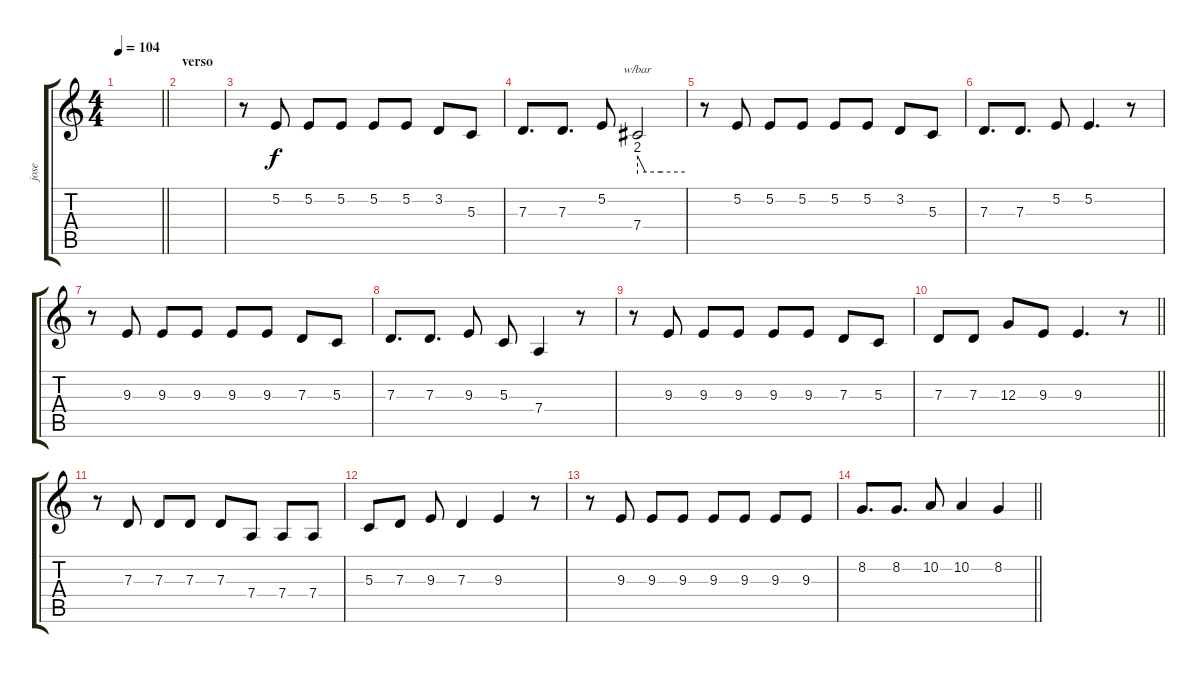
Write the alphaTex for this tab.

\track ("jose" "jose") {instrument lead2sawtooth}
\staff {score tabs}
\tuning (E4 B3 G3 D3 A2 E2) {hide}
\ts (4 4)
\tempo 104
\clef g2
\barLineRight lightlight
\ks c
|
\section ("" "verso")
|
r.8 5.2.8 5.2.8 5.2.8 5.2.8 5.2.8 3.2.8 5.3.8 |
7.3.8{d} 7.3.8{d} 5.2.8 7.4.2{tbe (custom default 0 8 10 0 30 0 60 0)} |
r.8 5.2.8 5.2.8 5.2.8 5.2.8 5.2.8 3.2.8 5.3.8 |
7.3.8{d} 7.3.8{d} 5.2.8 5.2.4{d} r.8 |
r.8 9.3.8 9.3.8 9.3.8 9.3.8 9.3.8 7.3.8 5.3.8 |
7.3.8{d} 7.3.8{d} 9.3.8 5.3.8 7.4.4 r.8 |
r.8 9.3.8 9.3.8 9.3.8 9.3.8 9.3.8 7.3.8 5.3.8 |
\barLineRight lightlight
7.3.8 7.3.8 12.3.8 9.3.8 9.3.4{d} r.8 |
\section ("" "")
r.8 7.3.8 7.3.8 7.3.8 7.3.8 7.4.8 7.4.8 7.4.8 |
5.3.8 7.3.8 9.3.8 7.3.4 9.3.4 r.8 |
r.8 9.3.8 9.3.8 9.3.8 9.3.8 9.3.8 9.3.8 9.3.8 |
\barLineRight lightlight
8.2.8{d} 8.2.8{d} 10.2.8 10.2.4 8.2.4
